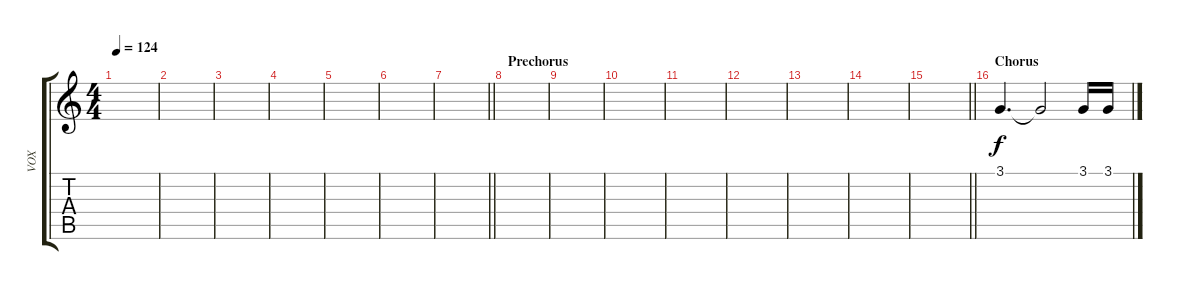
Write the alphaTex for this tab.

\track ("VOX" "VOX") {instrument lead2sawtooth}
\staff {score tabs}
\tuning (E4 B3 G3 D3 A2 E2) {hide}
\ts (4 4)
\tempo 124
\clef g2
\ks c
|
|
|
|
|
|
\barLineRight lightlight
|
\section ("" "Prechorus")
|
|
|
|
|
|
|
\barLineRight lightlight
|
\section ("" "Chorus")
3.1.4{d} 3.1{t}.2 3.1.16 3.1.16
